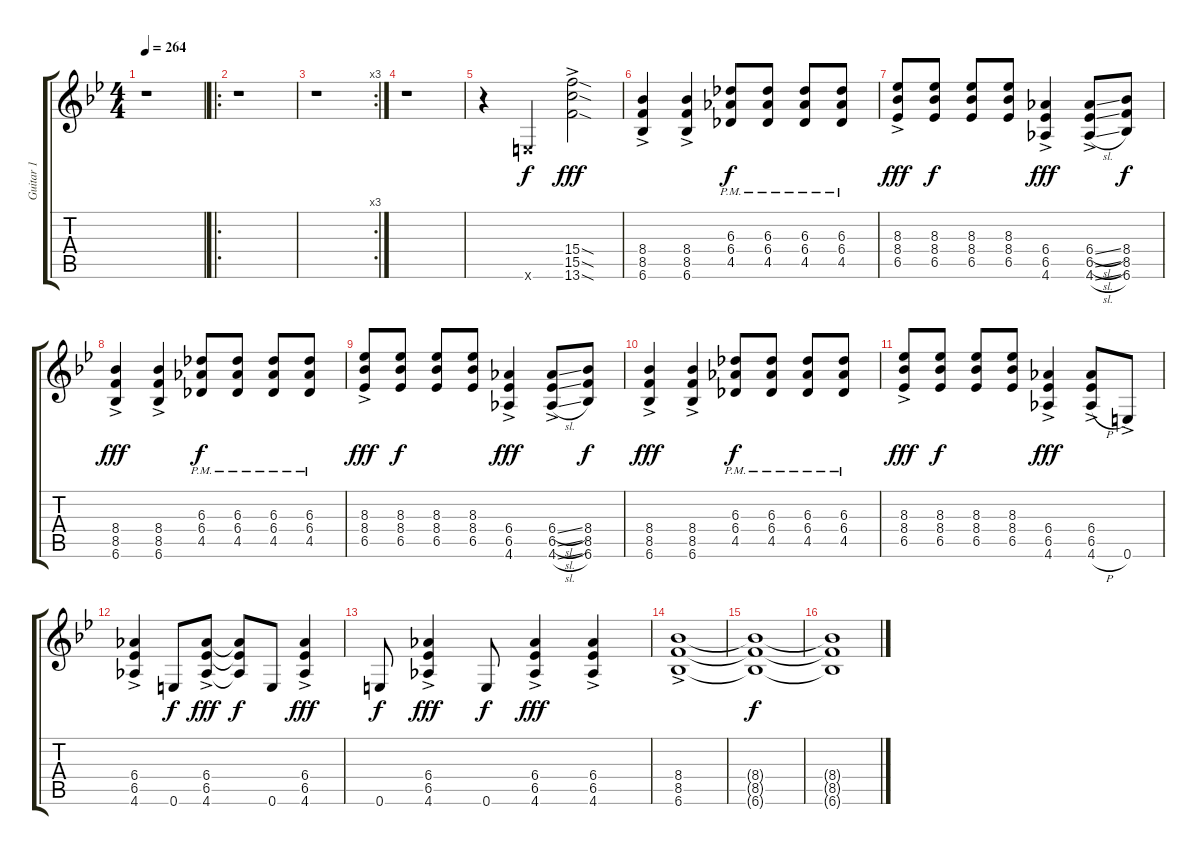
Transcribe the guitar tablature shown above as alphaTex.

\track ("Guitar 1" "Guitar 1") {instrument overdrivenguitar}
\staff {score tabs}
\tuning (E4 B3 G3 D3 A2 E2) {hide}
\ts (4 4)
\tempo 264
\clef g2
\ks gminor
r.1{dy f instrument overdrivenguitar} |
\ro
r.1 |
\rc 3
r.1 |
r.1 |
r.4 0.6{x}.4 (15.4{sod} 15.5{sod} 13.6{sod ac}).2{dy fff} |
(8.4{ac} 8.5{ac} 6.6{ac}).4 (8.4{ac} 8.5{ac} 6.6{ac}).4 (6.3{pm} 6.4{pm} 4.5{pm}).8{dy f} (6.3{pm} 6.4{pm} 4.5{pm}).8 (6.3{pm} 6.4{pm} 4.5{pm}).8 (6.3{pm} 6.4{pm} 4.5{pm}).8 |
(8.3{ac} 8.4{ac} 6.5{ac}).8{dy fff} (8.3 8.4 6.5).8{dy f} (8.3 8.4 6.5).8 (8.3 8.4 6.5).8 (6.4{ac} 6.5{ac} 4.6{ac}).4{dy fff} (6.4{sl ac} 6.5{sl ac} 4.6{sl ac}).8 (8.4 8.5 6.6).8{dy f} |
(8.4{ac} 8.5{ac} 6.6{ac}).4{dy fff} (8.4{ac} 8.5{ac} 6.6{ac}).4 (6.3{pm} 6.4{pm} 4.5{pm}).8{dy f} (6.3{pm} 6.4{pm} 4.5{pm}).8 (6.3{pm} 6.4{pm} 4.5{pm}).8 (6.3{pm} 6.4{pm} 4.5{pm}).8 |
(8.3{ac} 8.4{ac} 6.5{ac}).8{dy fff} (8.3 8.4 6.5).8{dy f} (8.3 8.4 6.5).8 (8.3 8.4 6.5).8 (6.4{ac} 6.5{ac} 4.6{ac}).4{dy fff} (6.4{sl ac} 6.5{sl ac} 4.6{sl ac}).8 (8.4 8.5 6.6).8{dy f} |
(8.4{ac} 8.5{ac} 6.6{ac}).4{dy fff} (8.4{ac} 8.5{ac} 6.6{ac}).4 (6.3{pm} 6.4{pm} 4.5{pm}).8{dy f} (6.3{pm} 6.4{pm} 4.5{pm}).8 (6.3{pm} 6.4{pm} 4.5{pm}).8 (6.3{pm} 6.4{pm} 4.5{pm}).8 |
(8.3{ac} 8.4{ac} 6.5{ac}).8{dy fff} (8.3 8.4 6.5).8{dy f} (8.3 8.4 6.5).8 (8.3 8.4 6.5).8 (6.4{ac} 6.5{ac} 4.6{ac}).4{dy fff} (6.4{ac} 6.5{ac} 4.6{h ac}).8 0.6{ac}.8 |
(6.4{ac} 6.5{ac} 4.6{ac}).4 0.6.8{dy f} (6.4{ac} 6.5{ac} 4.6{ac}).8{dy fff} (6.4{t} 6.5{t} 4.6{t}).8{dy f} 0.6.8 (6.4{ac} 6.5{ac} 4.6{ac}).4{dy fff} |
0.6.8{dy f} (6.4{ac} 6.5{ac} 4.6{ac}).4{dy fff} 0.6.8{dy f} (6.4{ac} 6.5{ac} 4.6{ac}).4{dy fff} (6.4{ac} 6.5{ac} 4.6{ac}).4 |
(8.4{ac} 8.5{ac} 6.6{ac}).1 |
(8.4{t} 8.5{t} 6.6{t}).1{dy f} |
(8.4{t} 8.5{t} 6.6{t}).1
